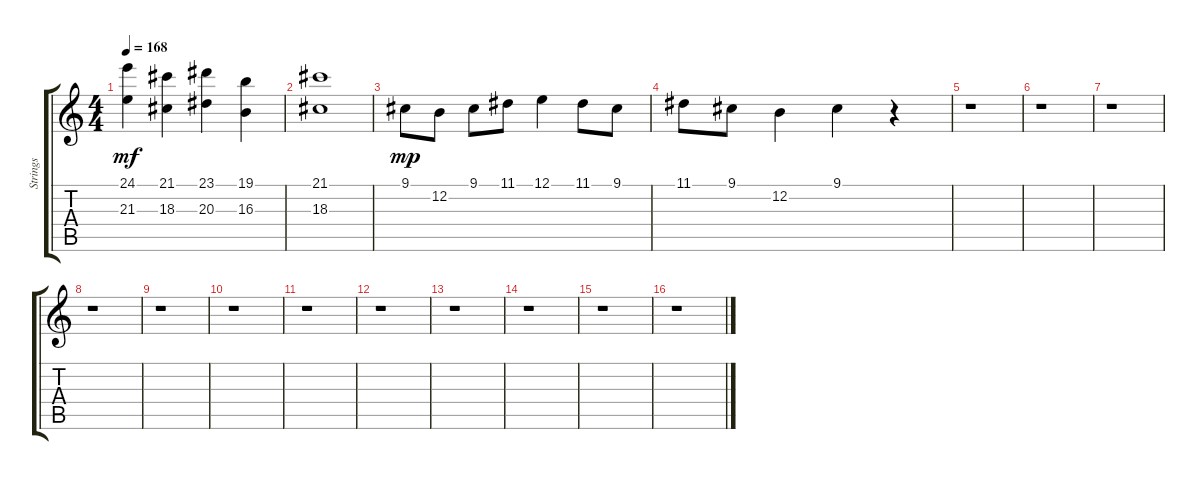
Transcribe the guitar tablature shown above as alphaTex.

\track ("Strings" "Strings") {instrument stringensemble1}
\staff {score tabs}
\tuning (E4 B3 G3 D3 A2 E2) {hide}
\ts (4 4)
\tempo 168
\clef g2
\ks c
(24.1 21.3).4{dy mf} (21.1 18.3).4 (23.1 20.3).4 (19.1 16.3).4 |
(21.1 18.3).1 |
9.1.8{dy mp} 12.2.8 9.1.8 11.1.8 12.1.4 11.1.8 9.1.8 |
11.1.8 9.1.8 12.2.4 9.1.4 r.4 |
\section ("" "")
r.1 |
r.1 |
r.1 |
r.1 |
\section ("" "")
r.1 |
r.1 |
r.1 |
r.1 |
\section ("" "")
r.1 |
r.1 |
r.1 |
r.1
